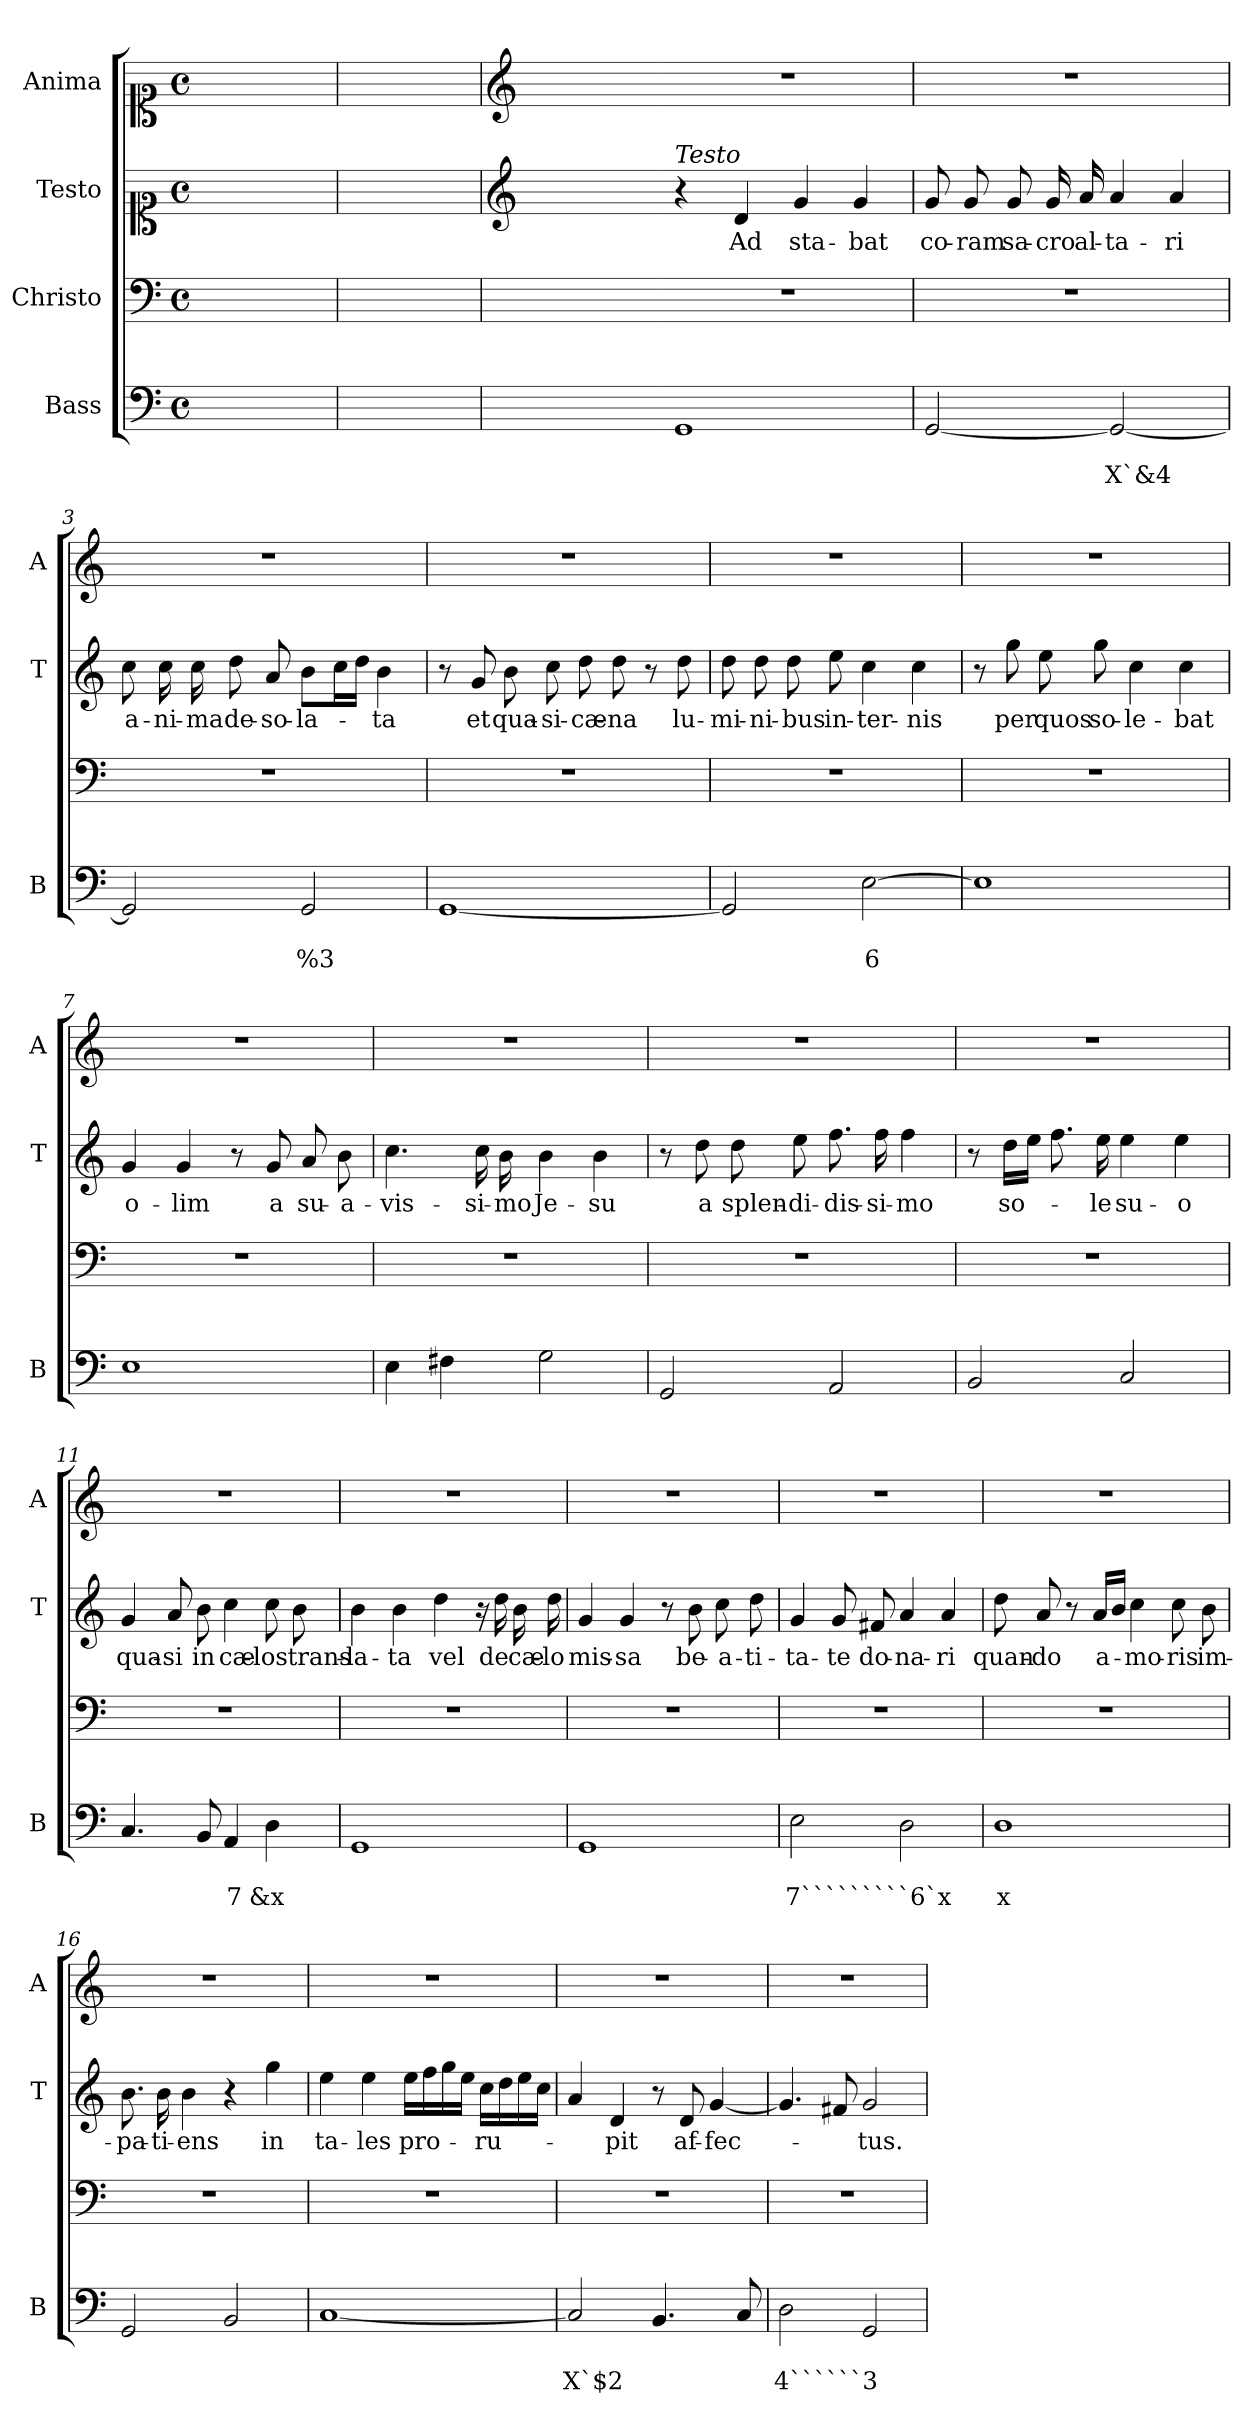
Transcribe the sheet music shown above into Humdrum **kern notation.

**kern	**text	**text	**kern	**kern	**text	**kern
*part4	*part4	*part4	*part3	*part2	*part2	*part1
*staff4	*staff4	*staff4	*staff3	*staff2	*staff2	*staff1
*I"Bass	*	*	*I"Christo	*I"Testo	*	*I"Anima
*I'B	*	*	*	*I'T	*	*I'A
*clefF4	*	*	*clefF4	*clefC1	*	*clefC1
*k[]	*	*	*k[]	*k[]	*	*k[]
*C:	*	*	*C:	*C:	*	*C:
*M4/4	*	*	*M4/4	*M4/4	*	*M4/4
*met(c)	*	*	*met(c)	*met(c)	*	*met(c)
=	=	=	=	=	=	=
1ryy	.	.	1ryy	1ryy	.	1ryy
=1X	=1X	=1X	=1X	=1X	=1X	=1X
1ryy	.	.	1ryy	1ryy	.	1ryy
=2X	=2X	=2X	=2X	=2X	=2X	=2X
*	*	*	*	*clefG2	*	*clefG2
1ryy	.	.	1ryy	1ryy	.	1ryy
=1-	=1-	=1-	=1-	=1-	=1-	=1-
!	!	!	!	!LO:TX:a:i:t=Testo	!	!
1GG	.	.	1r	4r	.	1r
!	!	!	!	!	!LO:LY:b	!
.	.	.	.	4d/	Ad	.
!	!	!	!	!	!LO:LY:b	!
.	.	.	.	4g/	sta-	.
!	!	!	!	!	!LO:LY:b	!
.	.	.	.	4g/	-bat	.
=2	=2	=2	=2	=2	=2	=2
!	!	!	!	!	!LO:LY:b	!
[2GG/	.	.	1r	8g/	co-	1r
!	!	!	!	!	!LO:LY:b	!
.	.	.	.	8g/	-ram	.
!	!	!	!	!	!LO:LY:b	!
.	.	.	.	8g/	sa-	.
!	!	!	!	!	!LO:LY:b	!
.	.	.	.	16g/	-cro	.
!	!	!	!	!	!LO:LY:b	!
.	.	.	.	16a/	al-	.
!	!	!LO:LY:b	!	!	!LO:LY:b	!
2GG/_	.	X`&4	.	4a/	-ta-	.
!	!	!	!	!	!LO:LY:b	!
.	.	.	.	4a/	-ri	.
=3	=3	=3	=3	=3	=3	=3
!	!	!	!	!	!LO:LY:b	!
2GG/]	.	.	1r	8cc\	a-	1r
!	!	!	!	!	!LO:LY:b	!
.	.	.	.	16cc\	-ni-	.
!	!	!	!	!	!LO:LY:b	!
.	.	.	.	16cc\	-ma	.
!	!	!	!	!	!LO:LY:b	!
.	.	.	.	8dd\	de-	.
!	!	!	!	!	!LO:LY:b	!
.	.	.	.	8a/	-so-	.
!	!	!LO:LY:b	!	!	!LO:LY:b	!
2GG/	.	%3	.	8b\L	-la-	.
.	.	.	.	16cc\L	.	.
.	.	.	.	16dd\JJ	.	.
!	!	!	!	!	!LO:LY:b	!
.	.	.	.	4b\	-ta	.
=4	=4	=4	=4	=4	=4	=4
[1GG	.	.	1r	8r	.	1r
!	!	!	!	!	!LO:LY:b	!
.	.	.	.	8g/	et	.
!	!	!	!	!	!LO:LY:b	!
.	.	.	.	8b\	qua-	.
!	!	!	!	!	!LO:LY:b	!
.	.	.	.	8cc\	-si-	.
!	!	!	!	!	!LO:LY:b	!
.	.	.	.	8dd\	-cæ-	.
!	!	!	!	!	!LO:LY:b	!
.	.	.	.	8dd\	-na	.
.	.	.	.	8r	.	.
!	!	!	!	!	!LO:LY:b	!
.	.	.	.	8dd\	lu-	.
!!LO:LB:g=z
=5	=5	=5	=5	=5	=5	=5
!	!	!	!	!	!LO:LY:b	!
2GG/]	.	.	1r	8dd\	-mi-	1r
!	!	!	!	!	!LO:LY:b	!
.	.	.	.	8dd\	-ni-	.
!	!	!	!	!	!LO:LY:b	!
.	.	.	.	8dd\	-bus	.
!	!	!	!	!	!LO:LY:b	!
.	.	.	.	8ee\	in-	.
!	!	!LO:LY:b	!	!	!LO:LY:b	!
[2E\	.	6	.	4cc\	-ter-	.
!	!	!	!	!	!LO:LY:b	!
.	.	.	.	4cc\	-nis	.
=6	=6	=6	=6	=6	=6	=6
1E]	.	.	1r	8r	.	1r
!	!	!	!	!	!LO:LY:b	!
.	.	.	.	8gg\	per	.
!	!	!	!	!	!LO:LY:b	!
.	.	.	.	8ee\	quos	.
!	!	!	!	!	!LO:LY:b	!
.	.	.	.	8gg\	so-	.
!	!	!	!	!	!LO:LY:b	!
.	.	.	.	4cc\	-le-	.
!	!	!	!	!	!LO:LY:b	!
.	.	.	.	4cc\	-bat	.
=7	=7	=7	=7	=7	=7	=7
!	!	!	!	!	!LO:LY:b	!
1E	.	.	1r	4g/	o-	1r
!	!	!	!	!	!LO:LY:b	!
.	.	.	.	4g/	-lim	.
.	.	.	.	8r	.	.
!	!	!	!	!	!LO:LY:b	!
.	.	.	.	8g/	a	.
!	!	!	!	!	!LO:LY:b	!
.	.	.	.	8a/	su-	.
!	!	!	!	!	!LO:LY:b	!
.	.	.	.	8b\	-a-	.
=8	=8	=8	=8	=8	=8	=8
!	!	!	!	!	!LO:LY:b	!
4E\	.	.	1r	4.cc\	-vis-	1r
4F#X\	.	.	.	.	.	.
!	!	!	!	!	!LO:LY:b	!
.	.	.	.	16cc\	-si-	.
!	!	!	!	!	!LO:LY:b	!
.	.	.	.	16b\	-mo	.
!	!	!	!	!	!LO:LY:b	!
2G\	.	.	.	4b\	Je-	.
!	!	!	!	!	!LO:LY:b	!
.	.	.	.	4b\	-su	.
=9	=9	=9	=9	=9	=9	=9
2GG/	.	.	1r	8r	.	1r
!	!	!	!	!	!LO:LY:b	!
.	.	.	.	8dd\	a	.
!	!	!	!	!	!LO:LY:b	!
.	.	.	.	8dd\	splen-	.
!	!	!	!	!	!LO:LY:b	!
.	.	.	.	8ee\	-di-	.
!	!	!	!	!	!LO:LY:b	!
2AA/	.	.	.	8.ff\	-dis-	.
!	!	!	!	!	!LO:LY:b	!
.	.	.	.	16ff\	-si-	.
!	!	!	!	!	!LO:LY:b	!
.	.	.	.	4ff\	-mo	.
!!LO:LB:g=z
=10	=10	=10	=10	=10	=10	=10
2BB/	.	.	1r	8r	.	1r
!	!	!	!	!	!LO:LY:b	!
.	.	.	.	16dd\LL	so-	.
.	.	.	.	16ee\JJ	.	.
.	.	.	.	8.ff\	.	.
!	!	!	!	!	!LO:LY:b	!
.	.	.	.	16ee\	-le	.
!	!	!	!	!	!LO:LY:b	!
2C/	.	.	.	4ee\	su-	.
!	!	!	!	!	!LO:LY:b	!
.	.	.	.	4ee\	-o	.
=11	=11	=11	=11	=11	=11	=11
!	!	!	!	!	!LO:LY:b	!
4.C/	.	.	1r	4g/	qua-	1r
!	!	!	!	!	!LO:LY:b	!
.	.	.	.	8a/	-si	.
!	!	!	!	!	!LO:LY:b	!
8BB/	.	.	.	8b\	in	.
!	!	!LO:LY:b	!	!	!LO:LY:b	!
4AA/	.	7	.	4cc\	cæ-	.
!	!	!LO:LY:b	!	!	!LO:LY:b	!
4D\	.	&x	.	8cc\	-los	.
!	!	!	!	!	!LO:LY:b	!
.	.	.	.	8b\	trans-	.
=12	=12	=12	=12	=12	=12	=12
!	!	!	!	!	!LO:LY:b	!
1GG	.	.	1r	4b\	-la-	1r
!	!	!	!	!	!LO:LY:b	!
.	.	.	.	4b\	-ta	.
!	!	!	!	!	!LO:LY:b	!
.	.	.	.	4dd\	vel	.
.	.	.	.	16r	.	.
!	!	!	!	!	!LO:LY:b	!
.	.	.	.	16dd\	de	.
!	!	!	!	!	!LO:LY:b	!
.	.	.	.	16b\	cæ-	.
!	!	!	!	!	!LO:LY:b	!
.	.	.	.	16dd\	-lo	.
=13	=13	=13	=13	=13	=13	=13
!	!	!	!	!	!LO:LY:b	!
1GG	.	.	1r	4g/	mis-	1r
!	!	!	!	!	!LO:LY:b	!
.	.	.	.	4g/	-sa	.
.	.	.	.	8r	.	.
!	!	!	!	!	!LO:LY:b	!
.	.	.	.	8b\	be-	.
!	!	!	!	!	!LO:LY:b	!
.	.	.	.	8cc\	-a-	.
!	!	!	!	!	!LO:LY:b	!
.	.	.	.	8dd\	-ti-	.
=14	=14	=14	=14	=14	=14	=14
!	!	!LO:LY:b	!	!	!LO:LY:b	!
2E\	.	7`````````6`x	1r	4g/	-ta-	1r
!	!	!	!	!	!LO:LY:b	!
.	.	.	.	8g/	-te	.
!	!	!	!	!	!LO:LY:b	!
.	.	.	.	8f#X/	do-	.
!	!	!	!	!	!LO:LY:b	!
2D\	.	.	.	4a/	-na-	.
!	!	!	!	!	!LO:LY:b	!
.	.	.	.	4a/	-ri	.
!!LO:LB:g=z
=15	=15	=15	=15	=15	=15	=15
!	!	!LO:LY:b	!	!	!LO:LY:b	!
1D	.	x	1r	8dd\	quan-	1r
!	!	!	!	!	!LO:LY:b	!
.	.	.	.	8a/	-do	.
.	.	.	.	8r	.	.
!	!	!	!	!	!LO:LY:b	!
.	.	.	.	16a/LL	a-	.
.	.	.	.	16b/JJ	.	.
!	!	!	!	!	!LO:LY:b	!
.	.	.	.	4cc\	-mo-	.
!	!	!	!	!	!LO:LY:b	!
.	.	.	.	8cc\	-ris	.
!	!	!	!	!	!LO:LY:b	!
.	.	.	.	8b\	im-	.
=16	=16	=16	=16	=16	=16	=16
!	!	!	!	!	!LO:LY:b	!
2GG/	.	.	1r	8.b\	-pa-	1r
!	!	!	!	!	!LO:LY:b	!
.	.	.	.	16b\	-ti-	.
!	!	!	!	!	!LO:LY:b	!
.	.	.	.	4b\	-ens	.
2BB/	.	.	.	4r	.	.
!	!	!	!	!	!LO:LY:b	!
.	.	.	.	4gg\	in	.
=17	=17	=17	=17	=17	=17	=17
!	!	!	!	!	!LO:LY:b	!
[1C	.	.	1r	4ee\	ta-	1r
!	!	!	!	!	!LO:LY:b	!
.	.	.	.	4ee\	-les	.
!	!	!	!	!	!LO:LY:b	!
.	.	.	.	16ee\LL	pro-	.
.	.	.	.	16ff\	.	.
.	.	.	.	16gg\	.	.
.	.	.	.	16ee\JJ	.	.
!	!	!	!	!	!LO:LY:b	!
.	.	.	.	16cc\LL	-ru-	.
.	.	.	.	16dd\	.	.
.	.	.	.	16ee\	.	.
.	.	.	.	16cc\JJ	.	.
=18	=18	=18	=18	=18	=18	=18
!	!	!LO:LY:b	!	!	!	!
2C/]	.	X`$2	1r	4a/	.	1r
!	!	!	!	!	!LO:LY:b	!
.	.	.	.	4d/	-pit	.
4.BB/	.	.	.	8r	.	.
!	!	!	!	!	!LO:LY:b	!
.	.	.	.	8d/	af-	.
!	!	!	!	!	!LO:LY:b	!
.	.	.	.	[4g/	-fec-	.
8C/	.	.	.	.	.	.
=19	=19	=19	=19	=19	=19	=19
!	!	!LO:LY:b	!	!	!	!
2D\	.	4``````3	1r	4.g/]	.	1r
.	.	.	.	8f#X/	.	.
!	!	!	!	!	!LO:LY:b	!
2GG/	.	.	.	2g/	-tus.	.
=	=	=	=	=	=	=
*-	*-	*-	*-	*-	*-	*-
